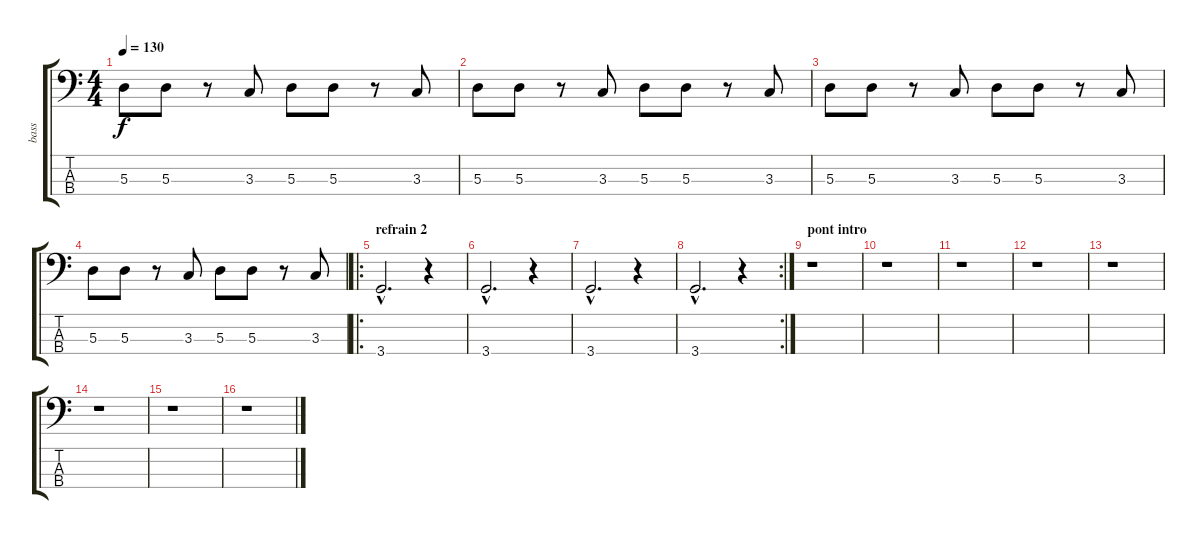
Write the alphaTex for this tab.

\track ("bass" "bass") {instrument electricbassfinger}
\staff {score tabs}
\tuning (G2 D2 A1 E1) {hide}
\ts (4 4)
\tempo 130
\clef f4
\ks c
5.3.8{dy f} 5.3.8 r.8 3.3.8 5.3.8 5.3.8 r.8 3.3.8 |
5.3.8 5.3.8 r.8 3.3.8 5.3.8 5.3.8 r.8 3.3.8 |
5.3.8 5.3.8 r.8 3.3.8 5.3.8 5.3.8 r.8 3.3.8 |
5.3.8 5.3.8 r.8 3.3.8 5.3.8 5.3.8 r.8 3.3.8 |
\ro
\section ("" "refrain 2")
3.4{hac}.2{d} r.4 |
3.4{hac}.2{d} r.4 |
3.4{hac}.2{d} r.4 |
\rc 2
3.4{hac}.2{d} r.4 |
\section ("" "pont intro")
r.1 |
r.1 |
r.1 |
r.1 |
r.1 |
r.1 |
r.1 |
r.1{volume 3}
